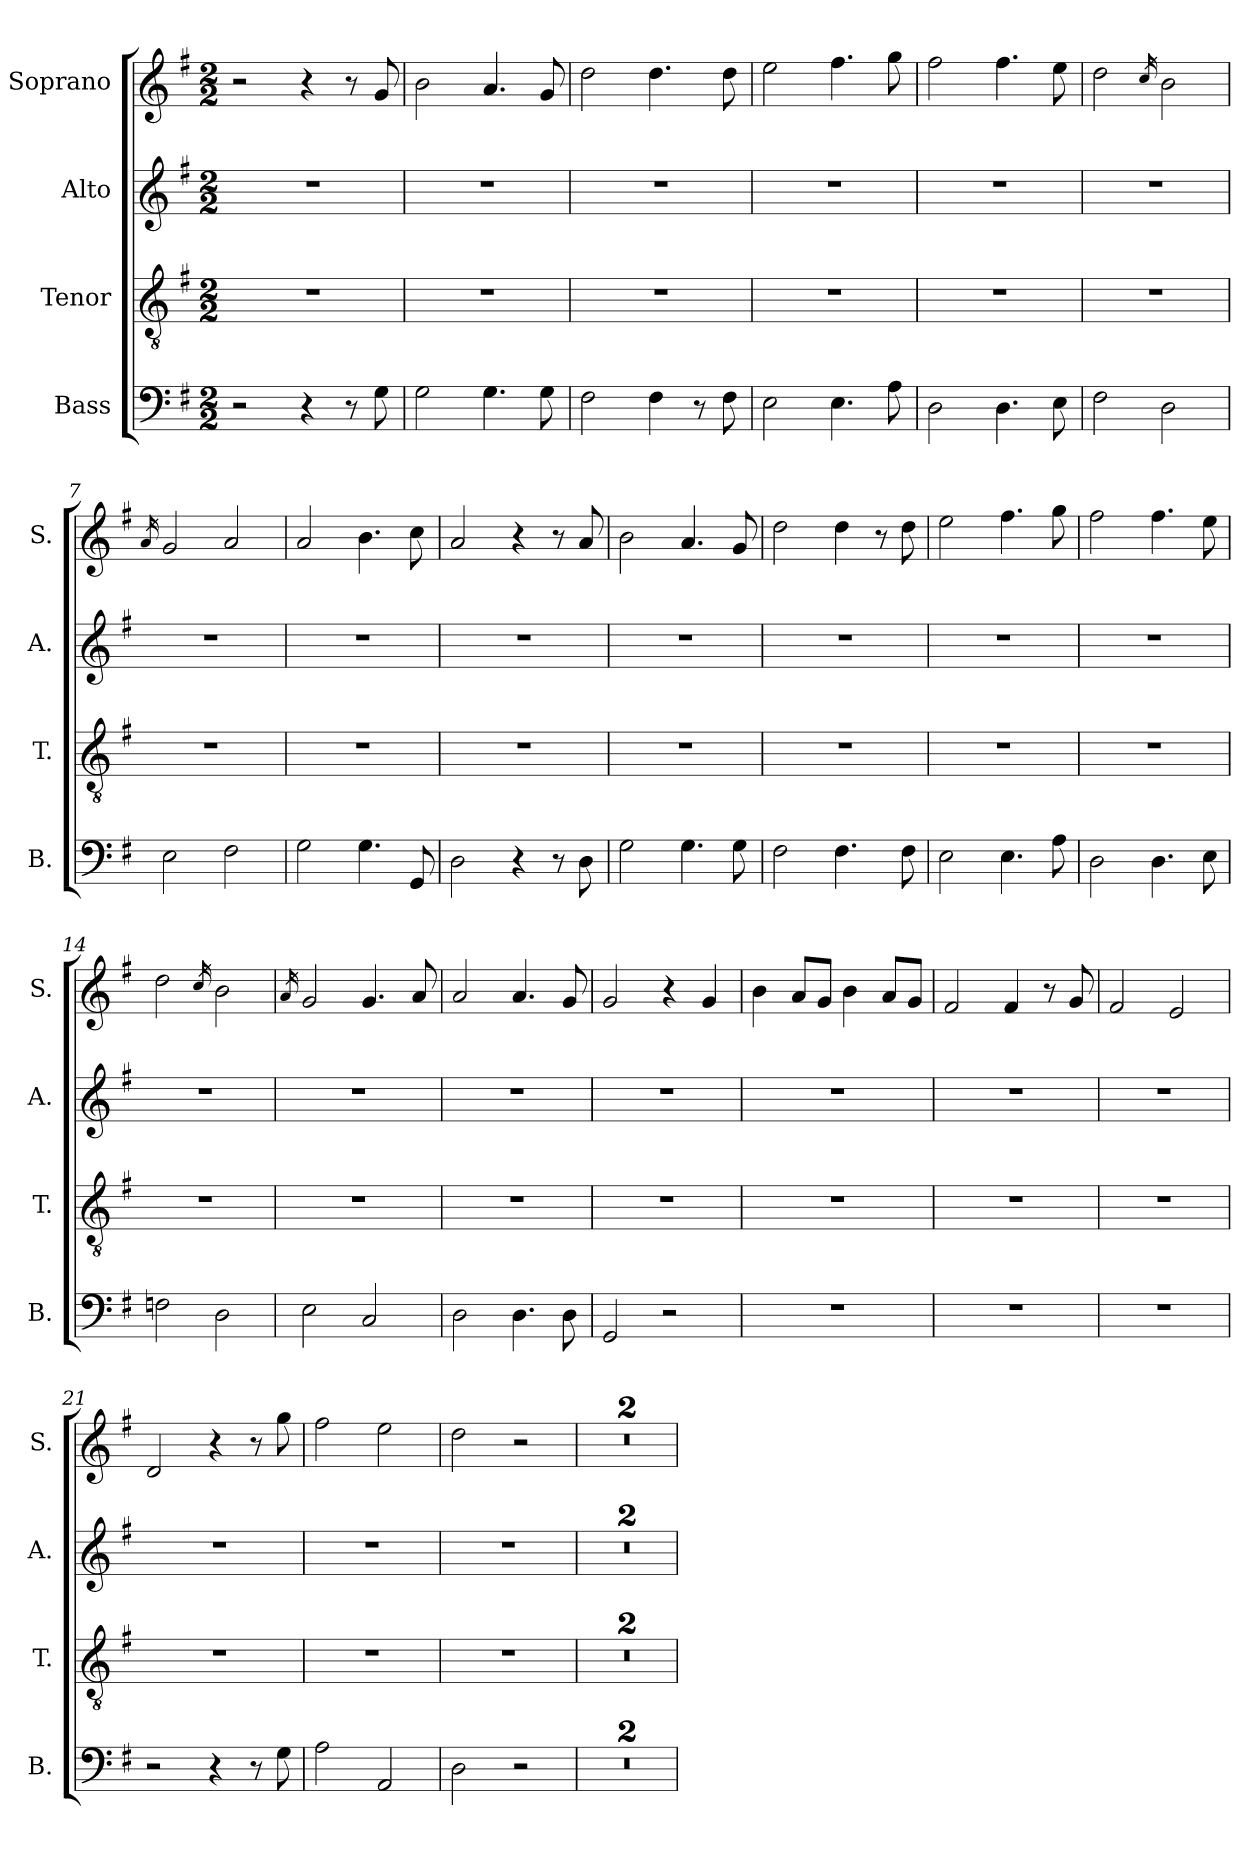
**kern	**kern	**kern	**kern
*part4	*part3	*part2	*part1
*staff4	*staff3	*staff2	*staff1
*I"Bass	*I"Tenor	*I"Alto	*I"Soprano
*I'B.	*I'T.	*I'A.	*I'S.
*clefF4	*clefGv2	*clefG2	*clefG2
*k[f#]	*k[f#]	*k[f#]	*k[f#]
*M2/2	*M2/2	*M2/2	*M2/2
=1	=1	=1	=1
2r	1r	1r	2r
4r	.	.	4r
8r	.	.	8r
8G\	.	.	8g/
=2	=2	=2	=2
2G\	1r	1r	2b\
4.G\	.	.	4.a/
8G\	.	.	8g/
=3	=3	=3	=3
2F#\	1r	1r	2dd\
4F#\	.	.	4.dd\
8r	.	.	.
8F#\	.	.	8dd\
=4	=4	=4	=4
2E\	1r	1r	2ee\
4.E\	.	.	4.ff#\
8A\	.	.	8gg\
=5	=5	=5	=5
2D\	1r	1r	2ff#\
4.D\	.	.	4.ff#\
8E\	.	.	8ee\
=6	=6	=6	=6
2F#\	1r	1r	2dd\
.	.	.	16qcc/
2D\	.	.	2b\
=7	=7	=7	=7
.	.	.	16qa/
2E\	1r	1r	2g/
2F#\	.	.	2a/
=8	=8	=8	=8
2G\	1r	1r	2a/
4.G\	.	.	4.b\
8GG/	.	.	8cc\
!!LO:LB:g=z
=9	=9	=9	=9
2D\	1r	1r	2a/
4r	.	.	4r
8r	.	.	8r
8D\	.	.	8a/
=10	=10	=10	=10
2G\	1r	1r	2b\
4.G\	.	.	4.a/
8G\	.	.	8g/
=11	=11	=11	=11
2F#\	1r	1r	2dd\
4.F#\	.	.	4dd\
.	.	.	8r
8F#\	.	.	8dd\
=12	=12	=12	=12
2E\	1r	1r	2ee\
4.E\	.	.	4.ff#\
8A\	.	.	8gg\
=13	=13	=13	=13
2D\	1r	1r	2ff#\
4.D\	.	.	4.ff#\
8E\	.	.	8ee\
=14	=14	=14	=14
2Fn\	1r	1r	2dd\
.	.	.	16qcc/
2D\	.	.	2b\
=15	=15	=15	=15
.	.	.	16qa/
2E\	1r	1r	2g/
2C/	.	.	4.g/
.	.	.	8a/
=16	=16	=16	=16
2D\	1r	1r	2a/
4.D\	.	.	4.a/
8D\	.	.	8g/
=17	=17	=17	=17
2GG/	1r	1r	2g/
2r	.	.	4r
.	.	.	4g/
!!LO:LB:g=z
=18	=18	=18	=18
1r	1r	1r	4b\
.	.	.	8a/L
.	.	.	8g/J
.	.	.	4b\
.	.	.	8a/L
.	.	.	8g/J
=19	=19	=19	=19
1r	1r	1r	2f#/
.	.	.	4f#/
.	.	.	8r
.	.	.	8g/
=20	=20	=20	=20
1r	1r	1r	2f#/
.	.	.	2e/
=21	=21	=21	=21
2r	1r	1r	2d/
4r	.	.	4r
8r	.	.	8r
8G\	.	.	8gg\
=22	=22	=22	=22
2A\	1r	1r	2ff#\
2AA/	.	.	2ee\
=23	=23	=23	=23
2D\	1r	1r	2dd\
2r	.	.	2r
=24	=24	=24	=24
1r	1r	1r	1r
=25	=25	=25	=25
1r	1r	1r	1r
=	=	=	=
*-	*-	*-	*-
